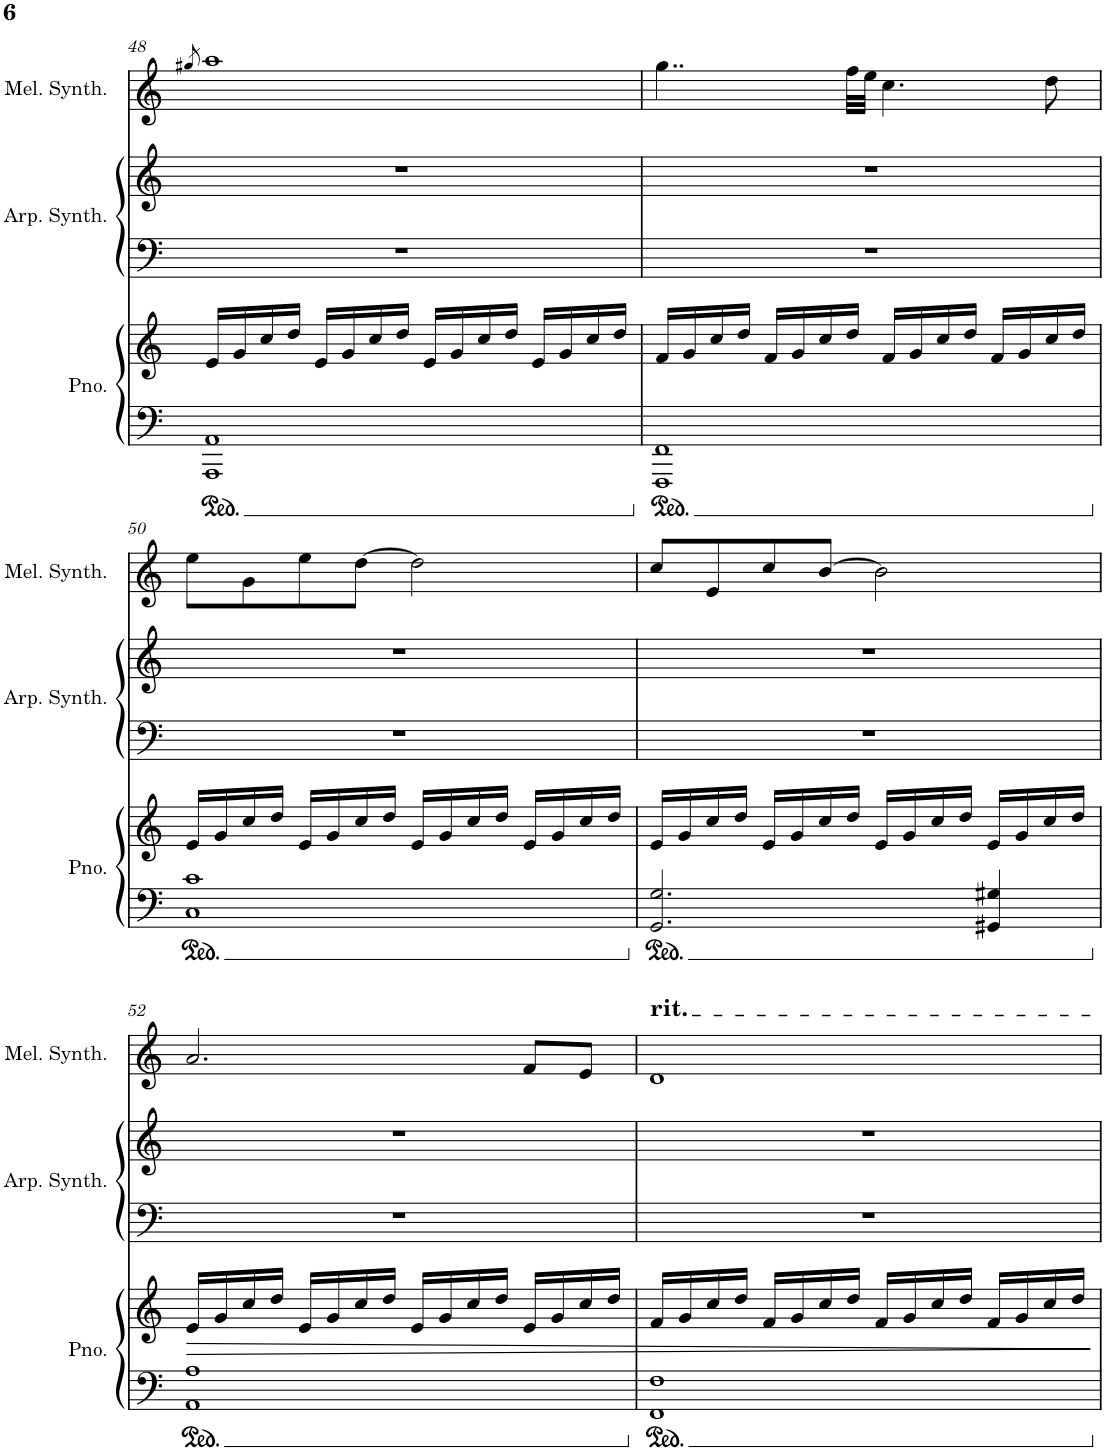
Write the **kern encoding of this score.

**kern	**kern	**dynam	**kern	**kern	**kern
*part3	*part3	*part3	*part2	*part2	*part1
*staff5	*staff4	*staff4/5	*staff3	*staff2	*staff1
*I"Piano	*	*	*I"Arpeggio Synthesizer	*	*I"Melody Synthesizer
*I'Pno.	*	*	*I'Arp. Synth.	*	*I'Mel. Synth.
!!LO:PB:g=z
*clefF4	*clefG2	*	*clefF4	*clefG2	*clefG2
*k[]	*k[]	*	*k[]	*k[]	*k[]
*M4/4	*M4/4	*	*M4/4	*M4/4	*M4/4
=48	=48	=48	=48	=48	=48
.	.	.	.	.	8qgg#X/
1AAA 1AA	16e/LL	.	1r	1r	1aa
.	16g/	.	.	.	.
.	16cc/	.	.	.	.
.	16dd/JJ	.	.	.	.
.	16e/LL	.	.	.	.
.	16g/	.	.	.	.
.	16cc/	.	.	.	.
.	16dd/JJ	.	.	.	.
.	16e/LL	.	.	.	.
.	16g/	.	.	.	.
.	16cc/	.	.	.	.
.	16dd/JJ	.	.	.	.
.	16e/LL	.	.	.	.
.	16g/	.	.	.	.
.	16cc/	.	.	.	.
.	16dd/JJ	.	.	.	.
=49	=49	=49	=49	=49	=49
1FFF 1FF	16f/LL	.	1r	1r	4..gg\
.	16g/	.	.	.	.
.	16cc/	.	.	.	.
.	16dd/JJ	.	.	.	.
.	16f/LL	.	.	.	.
.	16g/	.	.	.	.
.	16cc/	.	.	.	.
.	16dd/JJ	.	.	.	32ff\LLL
.	.	.	.	.	32ee\JJJ
.	16f/LL	.	.	.	4.cc\
.	16g/	.	.	.	.
.	16cc/	.	.	.	.
.	16dd/JJ	.	.	.	.
.	16f/LL	.	.	.	.
.	16g/	.	.	.	.
.	16cc/	.	.	.	8dd\
.	16dd/JJ	.	.	.	.
!!LO:LB:g=z
=50	=50	=50	=50	=50	=50
1C 1c	16e/LL	.	1r	1r	8ee\L
.	16g/	.	.	.	.
.	16cc/	.	.	.	8g\
.	16dd/JJ	.	.	.	.
.	16e/LL	.	.	.	8ee\
.	16g/	.	.	.	.
.	16cc/	.	.	.	[8dd\J
.	16dd/JJ	.	.	.	.
.	16e/LL	.	.	.	2dd\]
.	16g/	.	.	.	.
.	16cc/	.	.	.	.
.	16dd/JJ	.	.	.	.
.	16e/LL	.	.	.	.
.	16g/	.	.	.	.
.	16cc/	.	.	.	.
.	16dd/JJ	.	.	.	.
=51	=51	=51	=51	=51	=51
2.GG/ 2.G/	16e/LL	.	1r	1r	8cc/L
.	16g/	.	.	.	.
.	16cc/	.	.	.	8e/
.	16dd/JJ	.	.	.	.
.	16e/LL	.	.	.	8cc/
.	16g/	.	.	.	.
.	16cc/	.	.	.	[8b/J
.	16dd/JJ	.	.	.	.
.	16e/LL	.	.	.	2b\]
.	16g/	.	.	.	.
.	16cc/	.	.	.	.
.	16dd/JJ	.	.	.	.
4GG#X/ 4G#X/	16e/LL	.	.	.	.
.	16g/	.	.	.	.
.	16cc/	.	.	.	.
.	16dd/JJ	.	.	.	.
!!LO:LB:g=z
=52	=52	=52	=52	=52	=52
!	!	!LO:HP:b	!	!	!
1AA 1A	16e/LL	>	1r	1r	2.a/
.	16g/	.	.	.	.
.	16cc/	.	.	.	.
.	16dd/JJ	.	.	.	.
.	16e/LL	.	.	.	.
.	16g/	.	.	.	.
.	16cc/	.	.	.	.
.	16dd/JJ	.	.	.	.
.	16e/LL	.	.	.	.
.	16g/	.	.	.	.
.	16cc/	.	.	.	.
.	16dd/JJ	.	.	.	.
.	16e/LL	.	.	.	8f/L
.	16g/	.	.	.	.
.	16cc/	.	.	.	8e/J
.	16dd/JJ	.	.	.	.
=53	=53	=53	=53	=53	=53
!	!	!	!	!	!LO:TX:a:t=rit.
1FF 1F	16f/LL	.	1r	1r	1d
.	16g/	.	.	.	.
.	16cc/	.	.	.	.
.	16dd/JJ	.	.	.	.
.	16f/LL	.	.	.	.
.	16g/	.	.	.	.
.	16cc/	.	.	.	.
.	16dd/JJ	.	.	.	.
.	16f/LL	.	.	.	.
.	16g/	.	.	.	.
.	16cc/	.	.	.	.
.	16dd/JJ	.	.	.	.
.	16f/LL	.	.	.	.
.	16g/	.	.	.	.
.	16cc/	.	.	.	.
.	16dd/JJ	.	.	.	.
.	.	]	.	.	.
=	=	=	=	=	=
*-	*-	*-	*-	*-	*-
